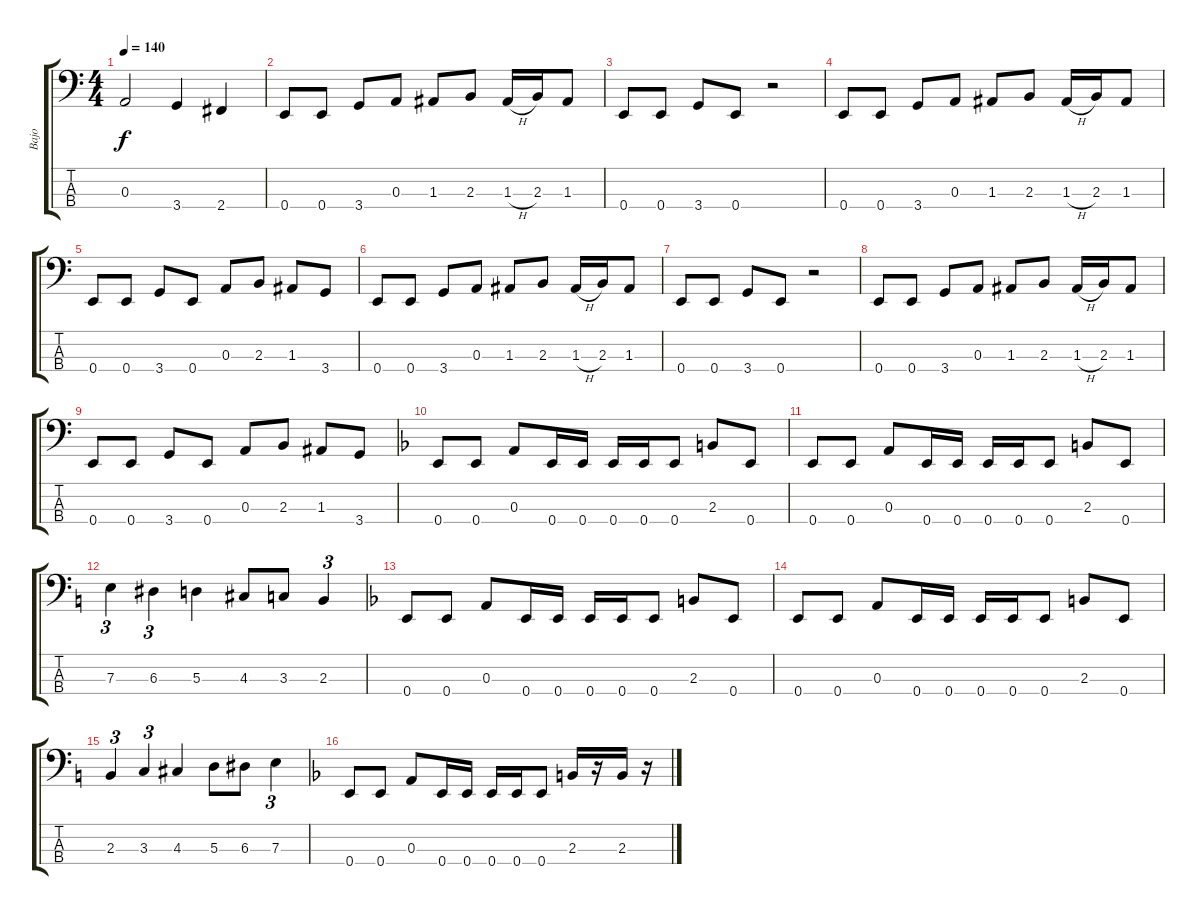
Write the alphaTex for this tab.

\track ("Bajo" "Bajo") {instrument electricbassfinger}
\staff {score tabs}
\tuning (G2 D2 A1 E1) {hide}
\ts (4 4)
\tempo 140
\clef f4
\ks c
0.3.2{dy f} 3.4.4 2.4.4 |
0.4.8 0.4.8 3.4.8 0.3.8 1.3.8 2.3.8 1.3{h}.16 2.3.16 1.3.8 |
0.4.8 0.4.8 3.4.8 0.4.8 r.2 |
0.4.8 0.4.8 3.4.8 0.3.8 1.3.8 2.3.8 1.3{h}.16 2.3.16 1.3.8 |
0.4.8 0.4.8 3.4.8 0.4.8 0.3.8 2.3.8 1.3.8 3.4.8 |
0.4.8 0.4.8 3.4.8 0.3.8 1.3.8 2.3.8 1.3{h}.16 2.3.16 1.3.8 |
0.4.8 0.4.8 3.4.8 0.4.8 r.2 |
0.4.8 0.4.8 3.4.8 0.3.8 1.3.8 2.3.8 1.3{h}.16 2.3.16 1.3.8 |
0.4.8 0.4.8 3.4.8 0.4.8 0.3.8 2.3.8 1.3.8 3.4.8 |
\ks f
0.4.8 0.4.8 0.3.8 0.4.16 0.4.16 0.4.16 0.4.16 0.4.8 2.3.8 0.4.8 |
0.4.8 0.4.8 0.3.8 0.4.16 0.4.16 0.4.16 0.4.16 0.4.8 2.3.8 0.4.8 |
\ks c
7.3.4{tu (3 2)} 6.3.4{tu (3 2)} 5.3.4 4.3.8 3.3.8 2.3.4{tu (3 2)} |
\ks f
0.4.8 0.4.8 0.3.8 0.4.16 0.4.16 0.4.16 0.4.16 0.4.8 2.3.8 0.4.8 |
0.4.8 0.4.8 0.3.8 0.4.16 0.4.16 0.4.16 0.4.16 0.4.8 2.3.8 0.4.8 |
\ks c
2.3.4{tu (3 2)} 3.3.4{tu (3 2)} 4.3.4 5.3.8 6.3.8 7.3.4{tu (3 2)} |
\ks f
0.4.8 0.4.8 0.3.8 0.4.16 0.4.16 0.4.16 0.4.16 0.4.8 2.3.16 r.16 2.3.16 r.16
